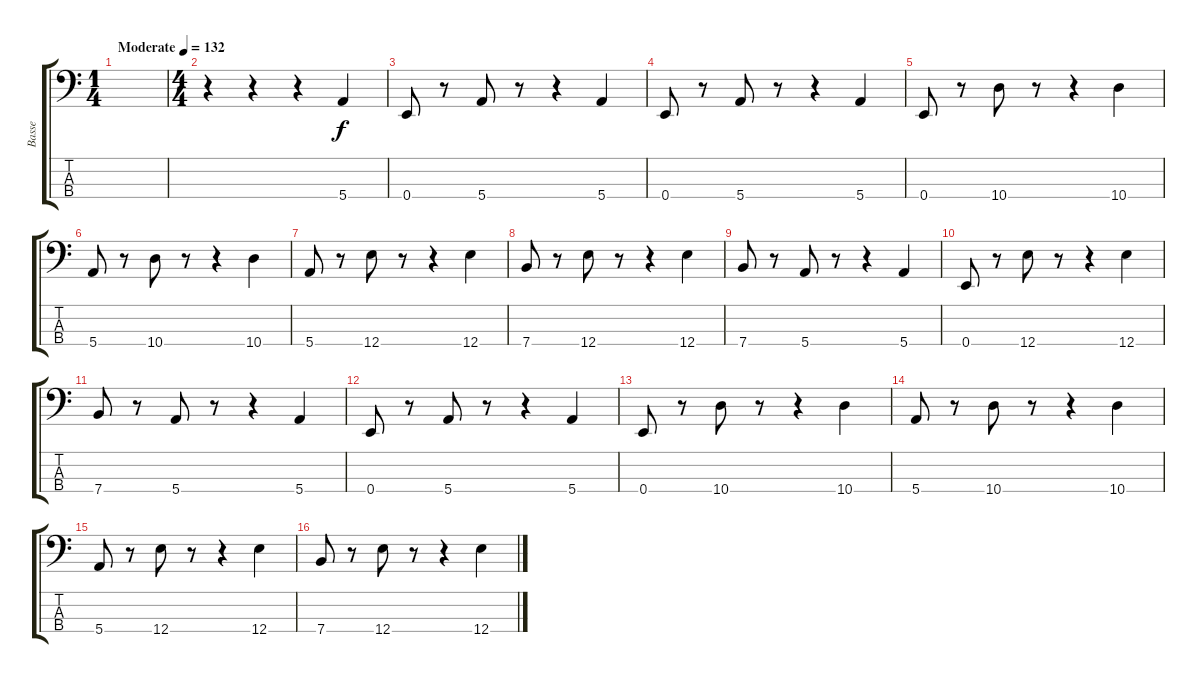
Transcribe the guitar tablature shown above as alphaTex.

\track ("Basse" "Basse") {instrument synthbass2}
\staff {score tabs}
\tuning (G2 D2 A1 E1) {hide}
\ts (1 4)
\tempo (132 "Moderate")
\clef f4
\ks c
|
\ts (4 4)
r.4 r.4 r.4 5.4.4 |
0.4.8 r.8 5.4.8 r.8 r.4 5.4.4 |
0.4.8 r.8 5.4.8 r.8 r.4 5.4.4 |
0.4.8 r.8 10.4.8 r.8 r.4 10.4.4 |
5.4.8 r.8 10.4.8 r.8 r.4 10.4.4 |
5.4.8 r.8 12.4.8 r.8 r.4 12.4.4 |
7.4.8 r.8 12.4.8 r.8 r.4 12.4.4 |
7.4.8 r.8 5.4.8 r.8 r.4 5.4.4 |
0.4.8 r.8 12.4.8 r.8 r.4 12.4.4 |
7.4.8 r.8 5.4.8 r.8 r.4 5.4.4 |
0.4.8 r.8 5.4.8 r.8 r.4 5.4.4 |
0.4.8 r.8 10.4.8 r.8 r.4 10.4.4 |
5.4.8 r.8 10.4.8 r.8 r.4 10.4.4 |
5.4.8 r.8 12.4.8 r.8 r.4 12.4.4 |
7.4.8 r.8 12.4.8 r.8 r.4 12.4.4
